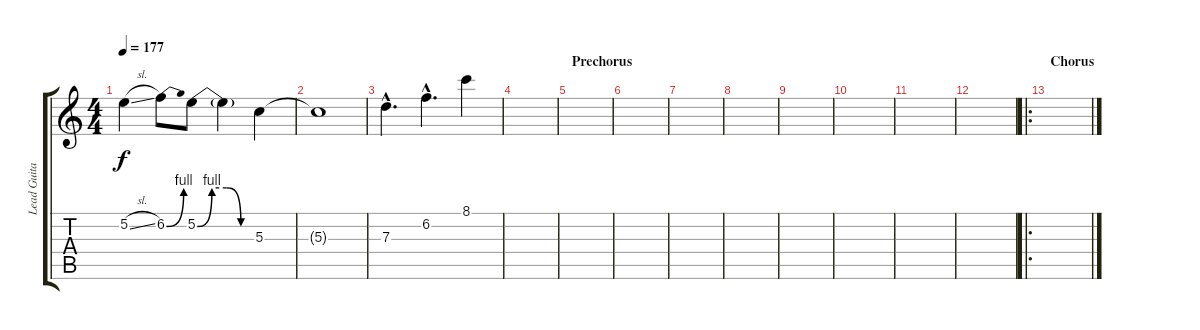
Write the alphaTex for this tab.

\track ("Lead Guitar 1" "Lead Guita") {instrument electricguitarclean}
\staff {score tabs}
\tuning (E4 B3 G3 D3 A2 D2) {hide}
\ts (4 4)
\tempo 177
\clef g2
\ks c
5.2{sl}.4{dy f} 6.2{be (bend 0 0 60 4)}.8 5.2{be (custom 0 0 15 4 30 4 45 0 60 0)}.8 5.2{t}.4 5.3.4 |
5.3{t}.1 |
7.3{hac}.4{d} 6.2{hac}.4{d} 8.1.4 |
|
\section ("" "Prechorus")
|
|
|
|
|
|
|
|
\ro
\section ("" "Chorus")
